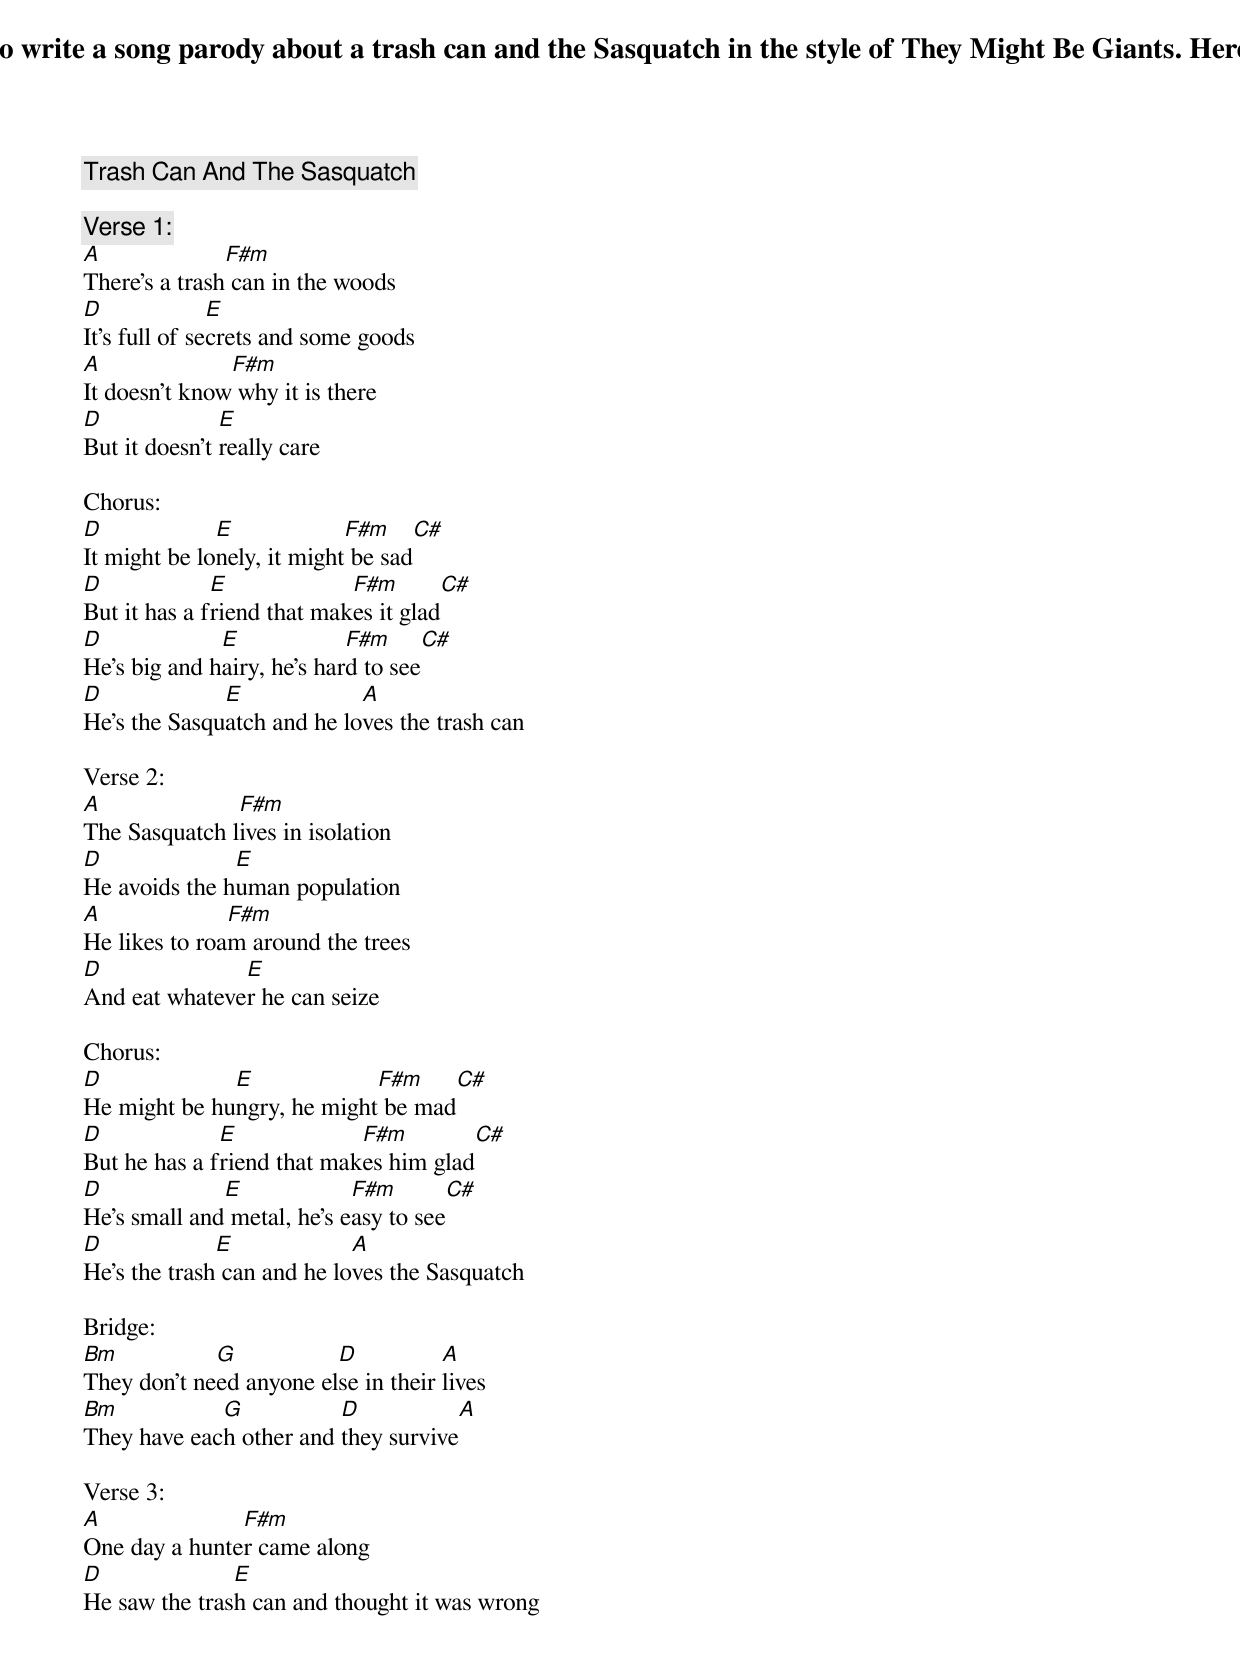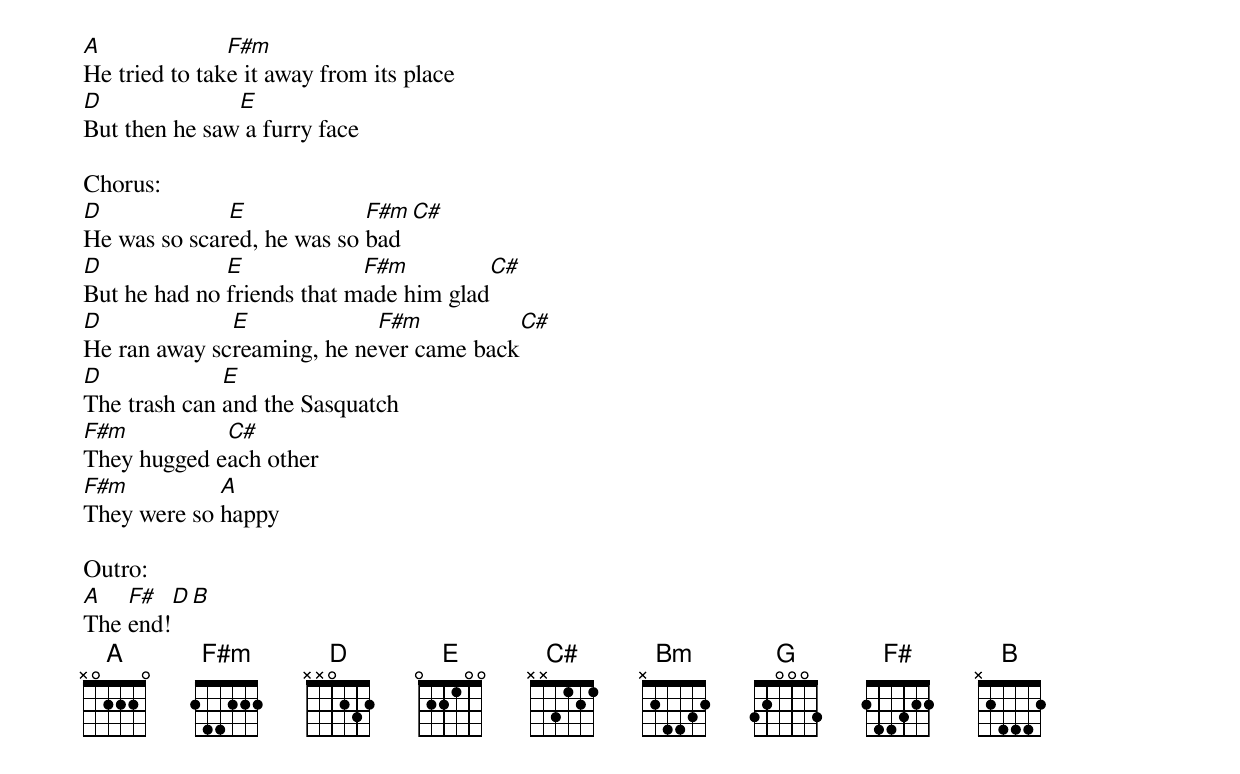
Okay, I will try my best to write a song parody about a trash can and the Sasquatch in the style of They Might Be Giants. Here is what I came up with:

Trash Can And The Sasquatch

Verse 1:
A              F#m
There's a trash can in the woods
D              E
It's full of secrets and some goods
A              F#m
It doesn't know why it is there
D              E
But it doesn't really care

Chorus:
D             E             F#m            C#
It might be lonely, it might be sad
D             E             F#m            C#
But it has a friend that makes it glad
D             E             F#m            C#
He's big and hairy, he's hard to see
D             E             A
He's the Sasquatch and he loves the trash can

Verse 2:
A              F#m
The Sasquatch lives in isolation
D              E
He avoids the human population
A              F#m
He likes to roam around the trees
D              E
And eat whatever he can seize

Chorus:
D             E             F#m            C#
He might be hungry, he might be mad
D             E             F#m            C#
But he has a friend that makes him glad
D             E             F#m            C#
He's small and metal, he's easy to see
D             E             A
He's the trash can and he loves the Sasquatch

Bridge:
Bm           G           D           A
They don't need anyone else in their lives
Bm           G           D           A
They have each other and they survive

Verse 3:
A              F#m
One day a hunter came along
D              E
He saw the trash can and thought it was wrong
A              F#m
He tried to take it away from its place
D              E
But then he saw a furry face

Chorus:
D             E             F#m            C#
He was so scared, he was so bad
D             E             F#m            C#
But he had no friends that made him glad
D             E             F#m            C#
He ran away screaming, he never came back
D             E
The trash can and the Sasquatch
F#m          C#
They hugged each other
F#m          A
They were so happy

Outro:
A   F#   D   B
The end!
